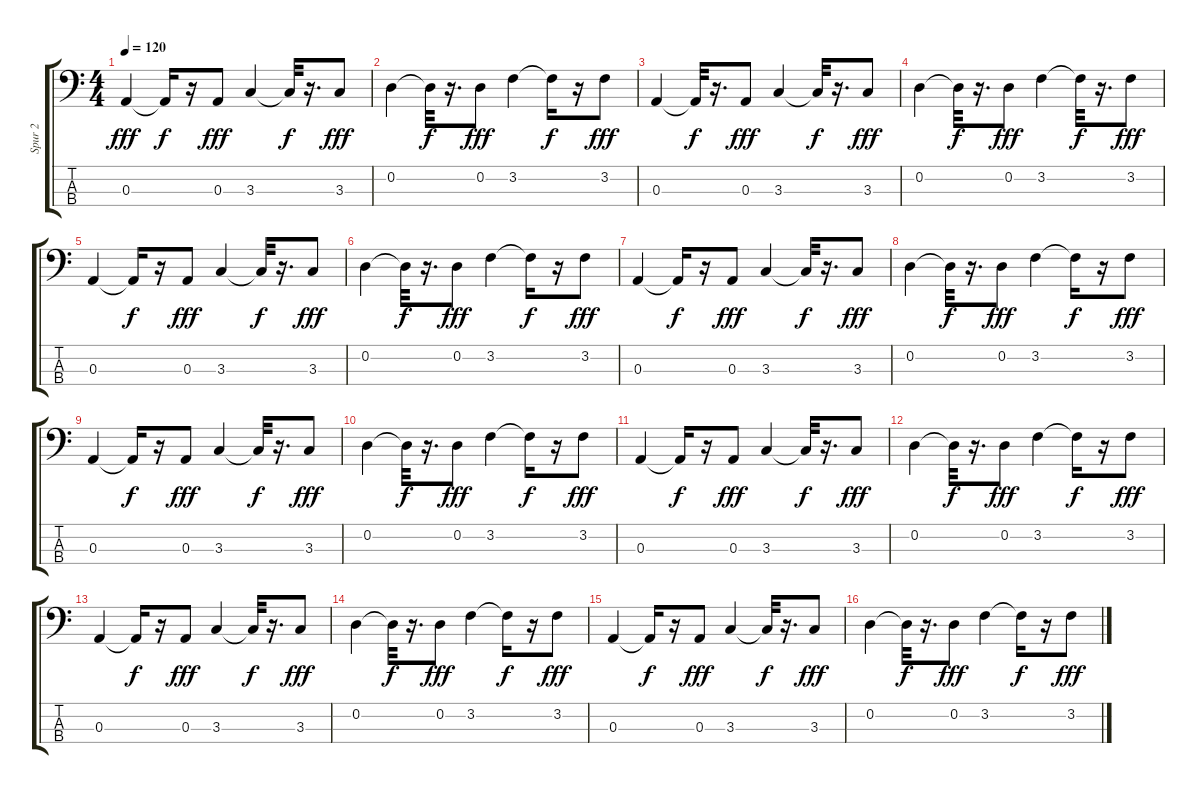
\track ("Spur 2" "Spur 2") {instrument electricbassfinger}
\staff {score tabs}
\tuning (G2 D2 A1 E1) {hide}
\ts (4 4)
\tempo 120
\clef f4
\ks c
0.3.4{dy fff} 0.3{t}.16{dy f} r.16 0.3.8{dy fff} 3.3.4 3.3{t}.32{dy f} r.16{d} 3.3.8{dy fff} |
0.2.4 0.2{t}.32{dy f} r.16{d} 0.2.8{dy fff} 3.2.4 3.2{t}.16{dy f} r.16 3.2.8{dy fff} |
0.3.4 0.3{t}.32{dy f} r.16{d} 0.3.8{dy fff} 3.3.4 3.3{t}.32{dy f} r.16{d} 3.3.8{dy fff} |
0.2.4 0.2{t}.32{dy f} r.16{d} 0.2.8{dy fff} 3.2.4 3.2{t}.32{dy f} r.16{d} 3.2.8{dy fff} |
0.3.4 0.3{t}.16{dy f} r.16 0.3.8{dy fff} 3.3.4 3.3{t}.32{dy f} r.16{d} 3.3.8{dy fff} |
0.2.4 0.2{t}.32{dy f} r.16{d} 0.2.8{dy fff} 3.2.4 3.2{t}.16{dy f} r.16 3.2.8{dy fff} |
0.3.4 0.3{t}.16{dy f} r.16 0.3.8{dy fff} 3.3.4 3.3{t}.32{dy f} r.16{d} 3.3.8{dy fff} |
0.2.4 0.2{t}.32{dy f} r.16{d} 0.2.8{dy fff} 3.2.4 3.2{t}.16{dy f} r.16 3.2.8{dy fff} |
0.3.4 0.3{t}.16{dy f} r.16 0.3.8{dy fff} 3.3.4 3.3{t}.32{dy f} r.16{d} 3.3.8{dy fff} |
0.2.4 0.2{t}.32{dy f} r.16{d} 0.2.8{dy fff} 3.2.4 3.2{t}.16{dy f} r.16 3.2.8{dy fff} |
0.3.4 0.3{t}.16{dy f} r.16 0.3.8{dy fff} 3.3.4 3.3{t}.32{dy f} r.16{d} 3.3.8{dy fff} |
0.2.4 0.2{t}.32{dy f} r.16{d} 0.2.8{dy fff} 3.2.4 3.2{t}.16{dy f} r.16 3.2.8{dy fff} |
0.3.4 0.3{t}.16{dy f} r.16 0.3.8{dy fff} 3.3.4 3.3{t}.32{dy f} r.16{d} 3.3.8{dy fff} |
0.2.4 0.2{t}.32{dy f} r.16{d} 0.2.8{dy fff} 3.2.4 3.2{t}.16{dy f} r.16 3.2.8{dy fff} |
0.3.4 0.3{t}.16{dy f} r.16 0.3.8{dy fff} 3.3.4 3.3{t}.32{dy f} r.16{d} 3.3.8{dy fff} |
0.2.4 0.2{t}.32{dy f} r.16{d} 0.2.8{dy fff} 3.2.4 3.2{t}.16{dy f} r.16 3.2.8{dy fff}
